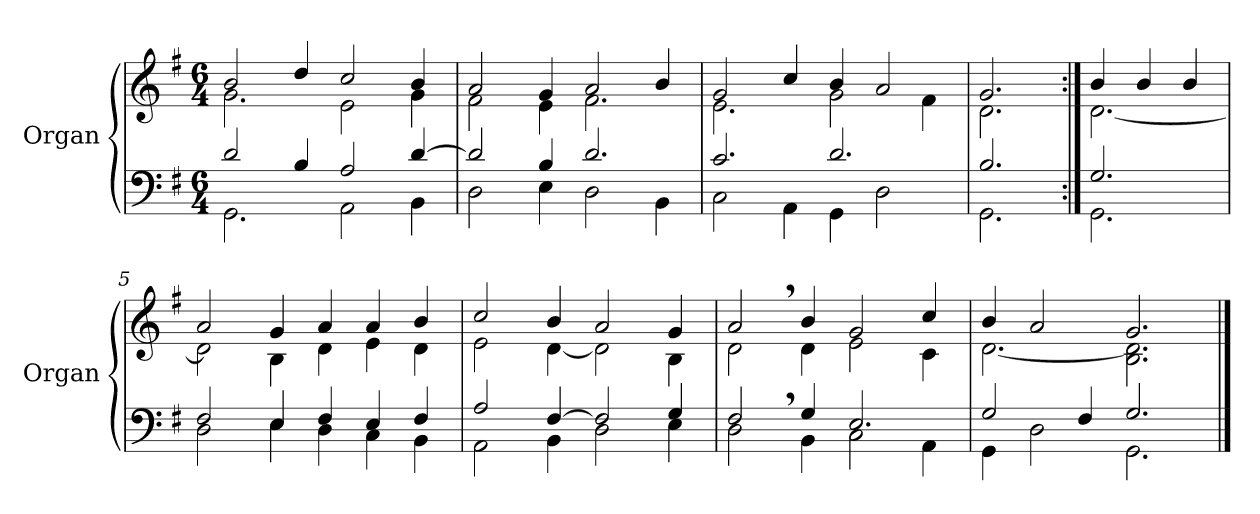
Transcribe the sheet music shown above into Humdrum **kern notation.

**kern	**kern
*part1	*part1
*staff2	*staff1
*I"Organ	*
*I'Organ	*
*clefF4	*clefG2
*k[f#]	*k[f#]
*M6/4	*M6/4
=1	=1
*^	*^
2d/	2.GG\	2b/	2.g\
4B/	.	4dd/	.
2A/	2AA\	2cc/	2e\
[>4d/	4BB\	4b/	4g\
=2	=2	=2	=2
2d/]	2D\	2a/	2f#\
4B/	4E\	4g/	4e\
2.d/	2D\	2a/	2.f#\
.	4BB\	4b/	.
=3	=3	=3	=3
2.c/	2C\	2g/	2.e\
.	4AA\	4cc/	.
2.d/	4GG\	4b/	2g\
.	2D\	2a/	.
.	.	.	4f#\
=4	=4	=4	=4
2.B/	2.GG\	2.g/	2.d\
=4X4:|!	=4X4:|!	=4X4:|!	=4X4:|!
2.G/	2.GG\	4b/	[<2.d\
.	.	4b/	.
.	.	4b/	.
=5	=5	=5	=5
2F#/	2D\	2a/	2d\]
4E/	4E\	4g/	4B\
4F#/	4D\	4a/	4d\
4E/	4C\	4a/	4e\
4F#/	4BB\	4b/	4d\
=6	=6	=6	=6
2A/	2AA\	2cc/	2e\
[>4F#/	4BB\	4b/	[<4d\
2F#/]	2D\	2a/	2d\]
4G/	4E\	4g/	4B\
=7	=7	=7	=7
2F#,</	2D\	2a,>/	2d\
4G/	4BB\	4b/	4d\
2.E/	2C\	2g/	2e\
.	4AA\	4cc/	4c\
=8	=8	=8	=8
2G/	4GG\	4b/	[<2.d\
.	2D\	2a/	.
4F#/	.	.	.
2.G/	2.GG\	2.g/	2.B\ 2.d\]
*v	*v	*	*
*	*v	*v
==	==
*-	*-
